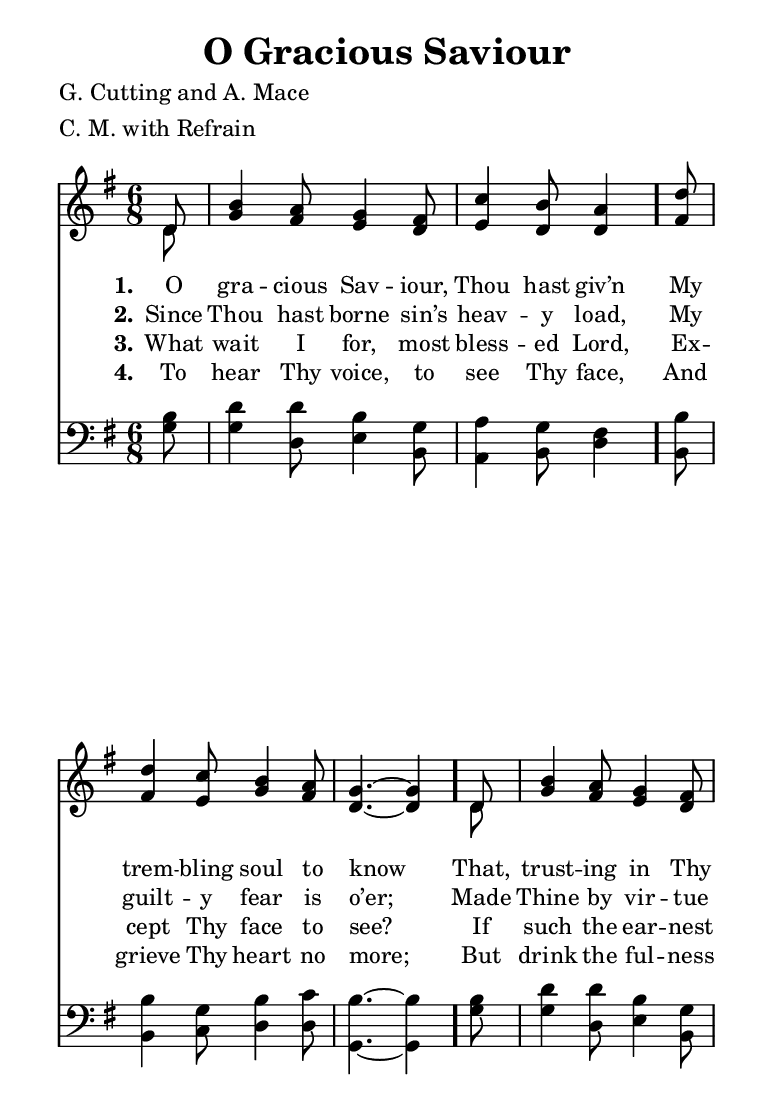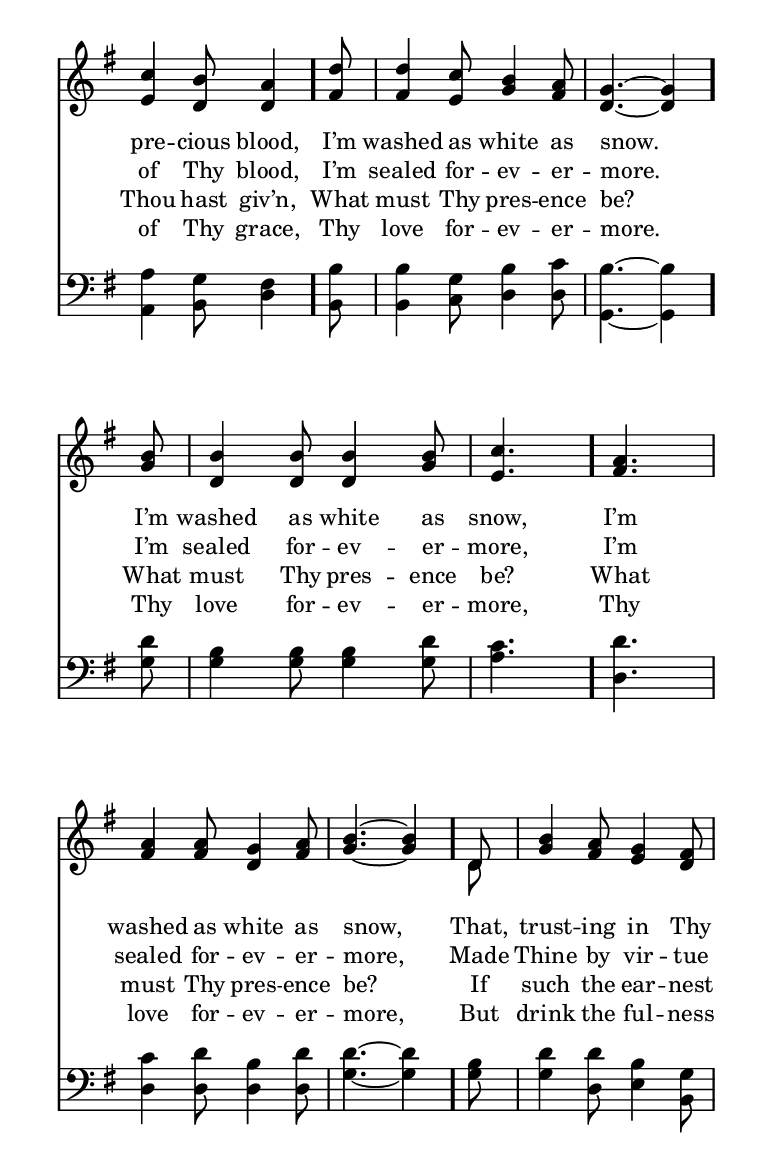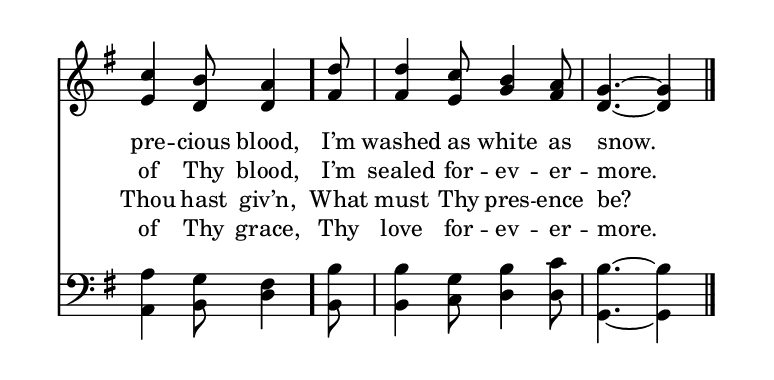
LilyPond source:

\include "common/global.ily"
\paper {
  \include "common/paper.ily"
}

\header{
  hymnnumber = "247"
  title = "O Gracious Saviour"
  tunename = ""
  meter = "C. M. with Refrain"
  poet = "G. Cutting and A. Mace"
  composer = ""
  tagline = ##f
}

global = {
  \include "common/overrides.ily"
  \override Staff.TimeSignature.style = #'numbered
  \time 6/8
  \override Score.MetronomeMark.transparent = ##t % hide all fermata changes too
  \tempo 4=70
  \key g \major
  \partial 8
  \autoBeamOff
}

patternA = { c8 | c4 c8 c4 c8 | c4 c8 c4 }
patternB = { c8 | c4 c8 c4 c8 | c4. ~ c4 }
patternC = { c8 | c4 c8 c4 c8 | c4. }
patternD = { c4. | c4 c8 c4 c8 | c4. ~ c4 }

notesSoprano = {
\global
\relative c' {

  \changePitch \patternA { d | b' a g fis | c' b a }
  \changePitch \patternB { d | d c b a | g g } \eogbreak
  \changePitch \patternA { d | b' a g fis | c' b a }
  \changePitch \patternB { d | d c b a | g g } \eogbreak

  \changePitch \patternC { b | b b b b | c }
  \changePitch \patternD { a | a a g a | b b } \eogbreak
  \changePitch \patternA { d, | b' a g fis | c' b a }
  \changePitch \patternB { d | d c b a | g g } \eogbreak

  \bar "|."

}
}

notesAlto = {
\global
\relative e' {

  \changePitch \patternA { d | g fis e d | e d d }
  \changePitch \patternB { fis | fis e g fis | d d }
  \changePitch \patternA { d | g fis e d | e d d }
  \changePitch \patternB { fis | fis e g fis | d d }

  \changePitch \patternC { g | d d d g | e }
  \changePitch \patternD { fis | fis fis d fis | g g }
  \changePitch \patternA { d | g fis e d | e d d }
  \changePitch \patternB { fis | fis e g fis | d d }

}
}

notesTenor = {
\global
\relative a {

  \changePitch \patternA { b | d d b g | a g fis }
  \changePitch \patternB { b | b g b c | b b }
  \changePitch \patternA { b | d d b g | a g fis }
  \changePitch \patternB { b | b g b c | b b }

  \changePitch \patternC { d | b b b d | c }
  \changePitch \patternD { d | c d b d | d d }
  \changePitch \patternA { b | d d b g | a g fis }
  \changePitch \patternB { b | b g b c | b b }

}
}

notesBass = {
\global
\relative f {

  \changePitch \patternA { g | g d e b | a b d }
  \changePitch \patternB { b | b c d d | g, g }
  \changePitch \patternA { g' | g d e b | a b d }
  \changePitch \patternB { b | b c d d | g, g }

  \changePitch \patternC { g' | g g g g | a }
  \changePitch \patternD { d, | d d d d | g g }
  \changePitch \patternA { g | g d e b | a b d }
  \changePitch \patternB { b | b c d d | g, g }

}
}

wordsA = \lyricmode {
\set stanza = "1."

O gra -- cious Sav -- iour, Thou hast giv’n \bar "."
My trem -- bling soul to know \bar "."
That, trust -- ing in Thy pre -- cious blood, \bar "."
I’m washed as white as snow. \bar "."
%{HIDE>%} I’m washed as white as snow, \bar "."
I’m washed as white as snow, \bar "."
That, trust -- ing in Thy pre -- cious blood, \bar "."
I’m washed as white as snow. %{<HIDE%} \bar "."

}

wordsB = \lyricmode {
\set stanza = "2."

Since Thou hast borne sin’s heav -- y load,
My guilt -- y fear is o’er;
Made Thine by vir -- tue of Thy blood,
I’m sealed for -- ev -- er -- more.
%{HIDE>%} I’m sealed for -- ev -- er -- more,
I’m sealed for -- ev -- er -- more,
Made Thine by vir -- tue of Thy blood,
I’m sealed for -- ev -- er -- more. %{<HIDE%}

}

wordsC = \lyricmode {
\set stanza = "3."

What wait I for, most bless -- ed Lord,
Ex -- cept Thy face to see?
If such the ear -- nest Thou hast giv’n,
What must Thy pres -- ence be?
%{HIDE>%} What must Thy pres -- ence be?
What must Thy pres -- ence be?
If such the ear -- nest Thou hast giv’n,
What must Thy pres -- ence be? %{<HIDE%}

}

wordsD = \lyricmode {
\set stanza = "4."

To hear Thy voice, to see Thy face,
And grieve Thy heart no more;
But drink the ful -- ness of Thy grace,
Thy love for -- ev -- er -- more.
%{HIDE>%} Thy love for -- ev -- er -- more,
Thy love for -- ev -- er -- more,
But drink the ful -- ness of Thy grace,
Thy love for -- ev -- er -- more. %{<HIDE%}

}

\score {
  \context ChoirStaff <<
    \context Staff = upper <<
      \set ChoirStaff.systemStartDelimiter = #'SystemStartBar
      \set ChoirStaff.printPartCombineTexts = ##f
      \partcombine #'(2 . 9) \notesSoprano \notesAlto
      \context NullVoice = sopranos { \voiceOne << \notesSoprano >> }
      \context NullVoice = altos { \voiceTwo << \notesAlto >> }
      \context Lyrics = one   \lyricsto sopranos \wordsA
      \context Lyrics = two   \lyricsto sopranos \wordsB
      \context Lyrics = three \lyricsto sopranos \wordsC
      \context Lyrics = four  \lyricsto sopranos \wordsD
    >>
    \context Staff = men <<
      \clef bass
      \set ChoirStaff.printPartCombineTexts = ##f
      \partcombine #'(2 . 9) \notesTenor \notesBass
      \context NullVoice = tenors { \voiceOne << \notesTenor >> }
      \context NullVoice = basses { \voiceTwo << \notesBass >> }
    >>
  >>
  \layout {
    \include "common/layout.ily"
  }
  \midi{
    \include "common/midi.ily"
  }
}

\version "2.19.49"  % necessary for upgrading to future LilyPond versions.

% vi:set et ts=2 sw=2 ai nocindent syntax=lilypond:
